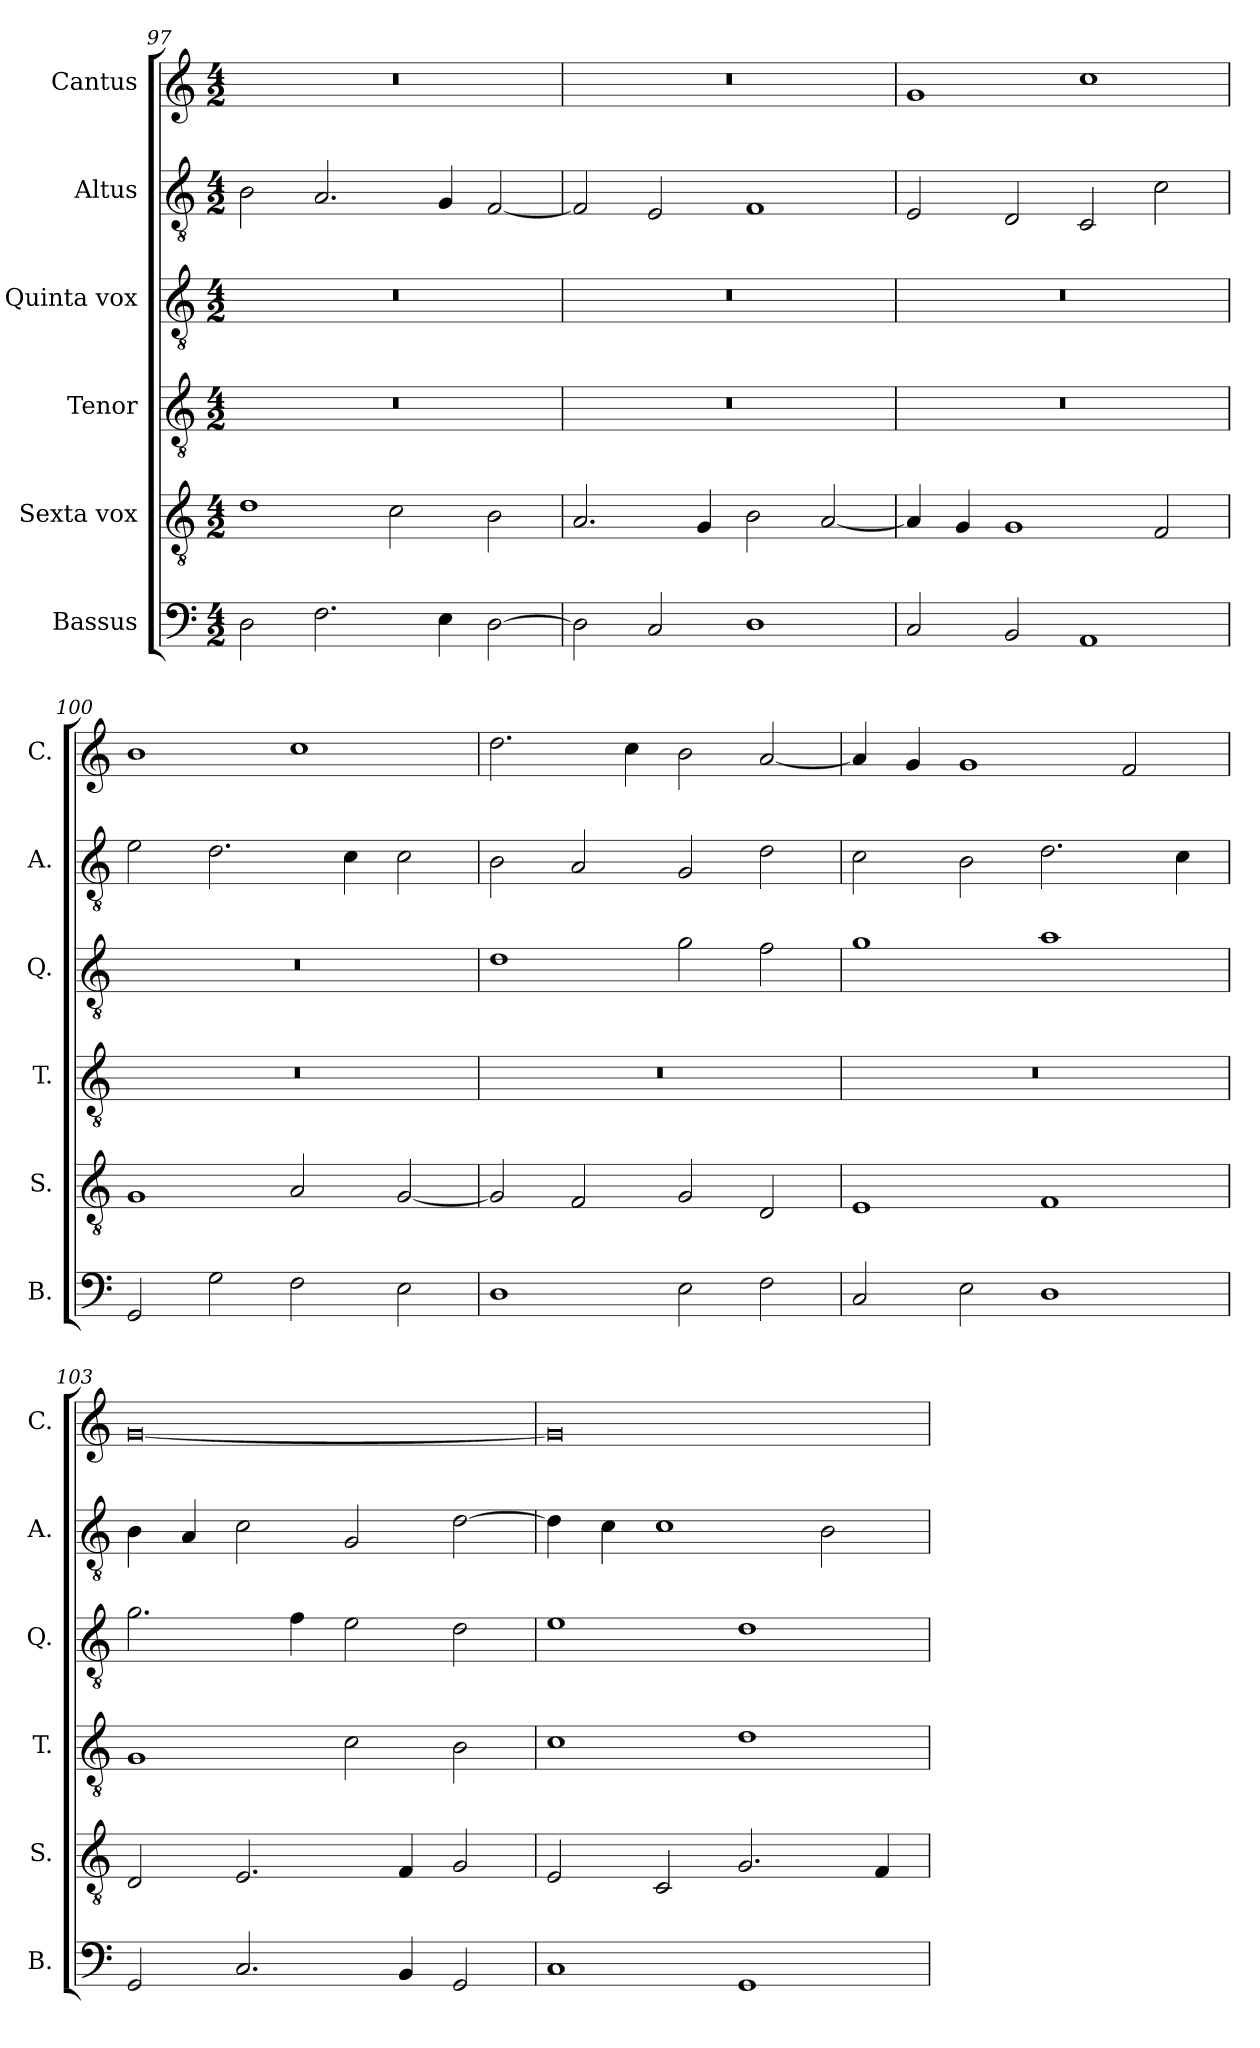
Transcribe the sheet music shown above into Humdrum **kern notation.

**kern	**kern	**kern	**kern	**kern	**kern
*part6	*part5	*part4	*part3	*part2	*part1
*staff6	*staff5	*staff4	*staff3	*staff2	*staff1
*I"Bassus	*I"Sexta vox	*I"Tenor	*I"Quinta vox	*I"Altus	*I"Cantus
*I'B.	*I'S.	*I'T.	*I'Q.	*I'A.	*I'C.
*clefF4	*clefGv2	*clefGv2	*clefGv2	*clefGv2	*clefG2
*k[]	*k[]	*k[]	*k[]	*k[]	*k[]
*M4/2	*M4/2	*M4/2	*M4/2	*M4/2	*M4/2
=97	=97	=97	=97	=97	=97
2D\	1d	0r	0r	2B\	0r
2.F\	.	.	.	2.A/	.
.	2c\	.	.	.	.
4E\	.	.	.	4G/	.
[2D\	2B\	.	.	[2F/	.
=98	=98	=98	=98	=98	=98
2D\]	2.A/	0r	0r	2F/]	0r
2C/	.	.	.	2E/	.
.	4G/	.	.	.	.
1D	2B\	.	.	1F	.
.	[2A/	.	.	.	.
=99	=99	=99	=99	=99	=99
2C/	4A/]	0r	0r	2E/	1g
.	4G/	.	.	.	.
2BB/	1G	.	.	2D/	.
1AA	.	.	.	2C/	1cc
.	2F/	.	.	2c\	.
!!LO:PB:g=z
=100	=100	=100	=100	=100	=100
2GG/	1G	0r	0r	2e\	1b
2G\	.	.	.	2.d\	.
2F\	2A/	.	.	.	1cc
.	.	.	.	4c\	.
2E\	[2G/	.	.	2c\	.
=101	=101	=101	=101	=101	=101
1D	2G/]	0r	1d	2B\	2.dd\
.	2F/	.	.	2A/	.
.	.	.	.	.	4cc\
2E\	2G/	.	2g\	2G/	2b\
2F\	2D/	.	2f\	2d\	[2a/
=102	=102	=102	=102	=102	=102
2C/	1E	0r	1g	2c\	4a/]
.	.	.	.	.	4g/
2E\	.	.	.	2B\	1g
1D	1F	.	1a	2.d\	.
.	.	.	.	.	2f/
.	.	.	.	4c\	.
=103	=103	=103	=103	=103	=103
2GG/	2D/	1G	2.g\	4B\	[0g
.	.	.	.	4A/	.
2.C/	2.E/	.	.	2c\	.
.	.	.	4f\	.	.
.	.	2c\	2e\	2G/	.
4BB/	4F/	.	.	.	.
2GG/	2G/	2B\	2d\	[2d\	.
=104	=104	=104	=104	=104	=104
1C	2E/	1c	1e	4d\]	0g]
.	.	.	.	4c\	.
.	2C/	.	.	1c	.
1GG	2.G/	1d	1d	.	.
.	.	.	.	2B\	.
.	4F/	.	.	.	.
=	=	=	=	=	=
*-	*-	*-	*-	*-	*-
